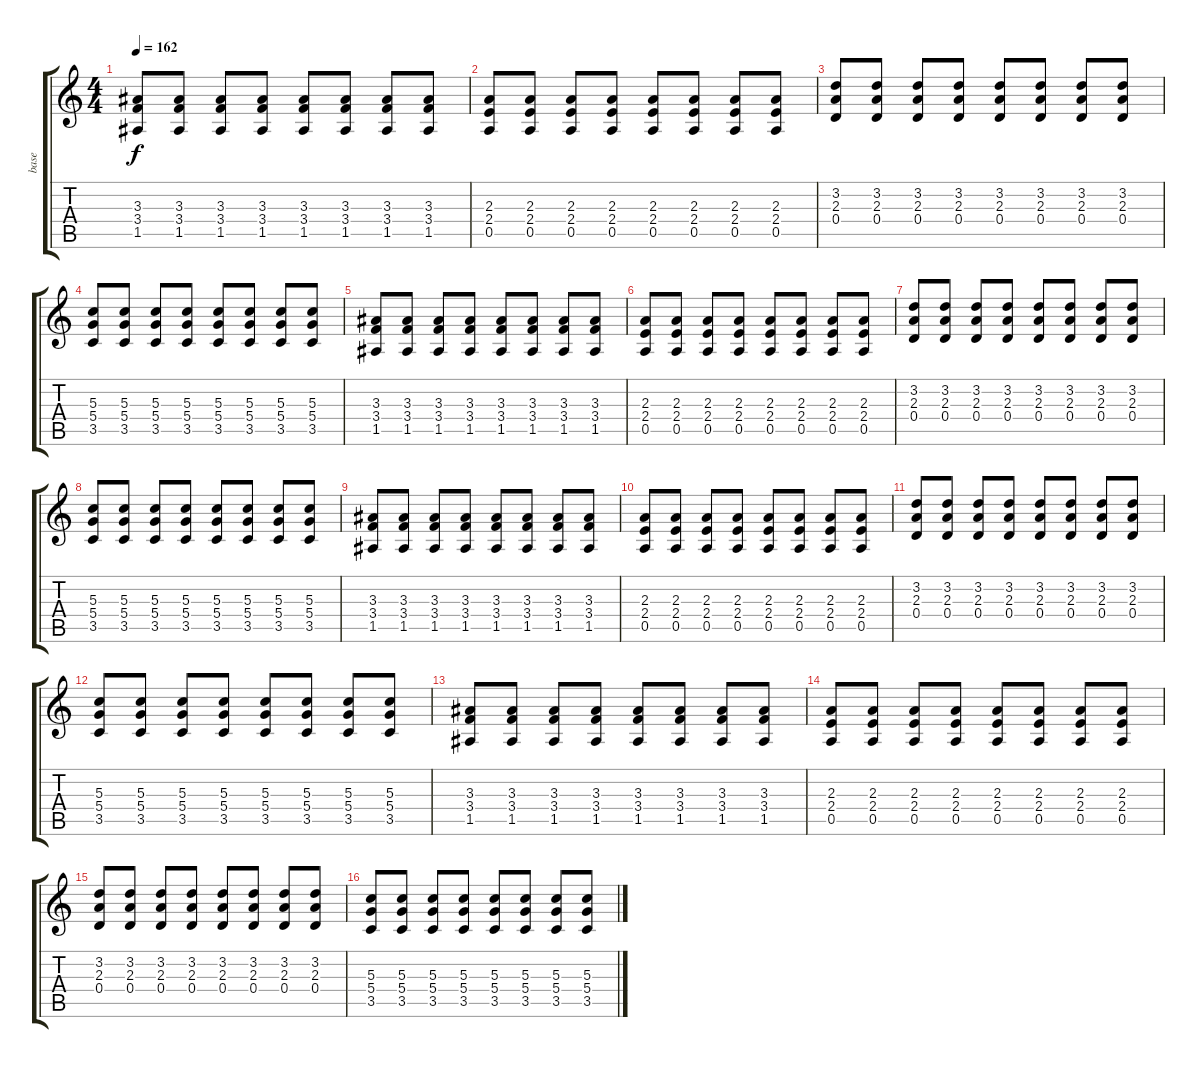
\track ("base" "base") {instrument distortionguitar}
\staff {score tabs}
\tuning (E4 B3 G3 D3 A2 E2) {hide}
\ts (4 4)
\tempo 162
\clef g2
\ks c
(3.3 3.4 1.5).8{dy f} (3.3 3.4 1.5).8 (3.3 3.4 1.5).8 (3.3 3.4 1.5).8 (3.3 3.4 1.5).8 (3.3 3.4 1.5).8 (3.3 3.4 1.5).8 (3.3 3.4 1.5).8 |
(2.3 2.4 0.5).8 (2.3 2.4 0.5).8 (2.3 2.4 0.5).8 (2.3 2.4 0.5).8 (2.3 2.4 0.5).8 (2.3 2.4 0.5).8 (2.3 2.4 0.5).8 (2.3 2.4 0.5).8 |
(3.2 2.3 0.4).8 (3.2 2.3 0.4).8 (3.2 2.3 0.4).8 (3.2 2.3 0.4).8 (3.2 2.3 0.4).8 (3.2 2.3 0.4).8 (3.2 2.3 0.4).8 (3.2 2.3 0.4).8 |
(5.3 5.4 3.5).8 (5.3 5.4 3.5).8 (5.3 5.4 3.5).8 (5.3 5.4 3.5).8 (5.3 5.4 3.5).8 (5.3 5.4 3.5).8 (5.3 5.4 3.5).8 (5.3 5.4 3.5).8 |
(3.3 3.4 1.5).8 (3.3 3.4 1.5).8 (3.3 3.4 1.5).8 (3.3 3.4 1.5).8 (3.3 3.4 1.5).8 (3.3 3.4 1.5).8 (3.3 3.4 1.5).8 (3.3 3.4 1.5).8 |
(2.3 2.4 0.5).8 (2.3 2.4 0.5).8 (2.3 2.4 0.5).8 (2.3 2.4 0.5).8 (2.3 2.4 0.5).8 (2.3 2.4 0.5).8 (2.3 2.4 0.5).8 (2.3 2.4 0.5).8 |
(3.2 2.3 0.4).8 (3.2 2.3 0.4).8 (3.2 2.3 0.4).8 (3.2 2.3 0.4).8 (3.2 2.3 0.4).8 (3.2 2.3 0.4).8 (3.2 2.3 0.4).8 (3.2 2.3 0.4).8 |
(5.3 5.4 3.5).8 (5.3 5.4 3.5).8 (5.3 5.4 3.5).8 (5.3 5.4 3.5).8 (5.3 5.4 3.5).8 (5.3 5.4 3.5).8 (5.3 5.4 3.5).8 (5.3 5.4 3.5).8 |
(3.3 3.4 1.5).8 (3.3 3.4 1.5).8 (3.3 3.4 1.5).8 (3.3 3.4 1.5).8 (3.3 3.4 1.5).8 (3.3 3.4 1.5).8 (3.3 3.4 1.5).8 (3.3 3.4 1.5).8 |
(2.3 2.4 0.5).8 (2.3 2.4 0.5).8 (2.3 2.4 0.5).8 (2.3 2.4 0.5).8 (2.3 2.4 0.5).8 (2.3 2.4 0.5).8 (2.3 2.4 0.5).8 (2.3 2.4 0.5).8 |
(3.2 2.3 0.4).8 (3.2 2.3 0.4).8 (3.2 2.3 0.4).8 (3.2 2.3 0.4).8 (3.2 2.3 0.4).8 (3.2 2.3 0.4).8 (3.2 2.3 0.4).8 (3.2 2.3 0.4).8 |
(5.3 5.4 3.5).8 (5.3 5.4 3.5).8 (5.3 5.4 3.5).8 (5.3 5.4 3.5).8 (5.3 5.4 3.5).8 (5.3 5.4 3.5).8 (5.3 5.4 3.5).8 (5.3 5.4 3.5).8 |
(3.3 3.4 1.5).8 (3.3 3.4 1.5).8 (3.3 3.4 1.5).8 (3.3 3.4 1.5).8 (3.3 3.4 1.5).8 (3.3 3.4 1.5).8 (3.3 3.4 1.5).8 (3.3 3.4 1.5).8 |
(2.3 2.4 0.5).8 (2.3 2.4 0.5).8 (2.3 2.4 0.5).8 (2.3 2.4 0.5).8 (2.3 2.4 0.5).8 (2.3 2.4 0.5).8 (2.3 2.4 0.5).8 (2.3 2.4 0.5).8 |
(3.2 2.3 0.4).8 (3.2 2.3 0.4).8 (3.2 2.3 0.4).8 (3.2 2.3 0.4).8 (3.2 2.3 0.4).8 (3.2 2.3 0.4).8 (3.2 2.3 0.4).8 (3.2 2.3 0.4).8 |
(5.3 5.4 3.5).8 (5.3 5.4 3.5).8 (5.3 5.4 3.5).8 (5.3 5.4 3.5).8 (5.3 5.4 3.5).8 (5.3 5.4 3.5).8 (5.3 5.4 3.5).8 (5.3 5.4 3.5).8
